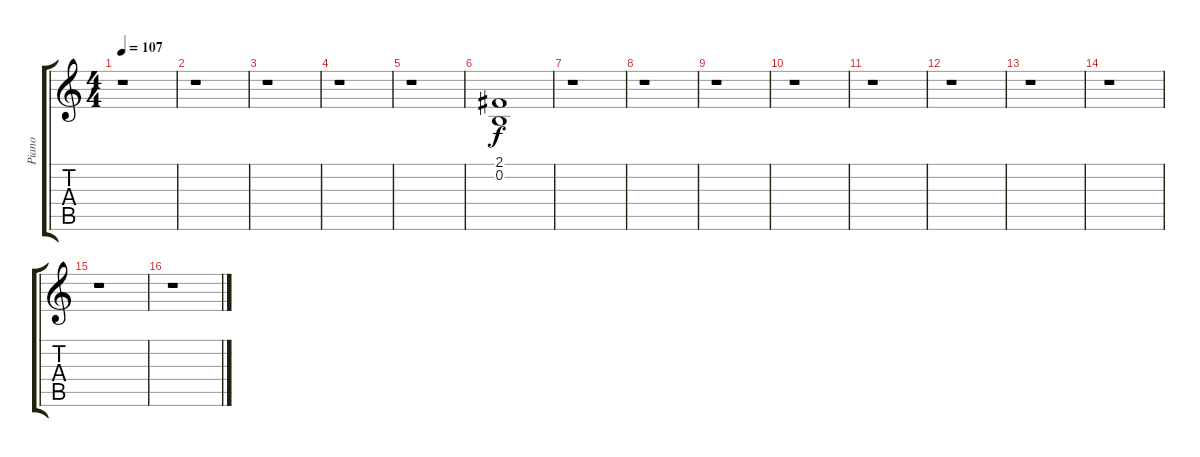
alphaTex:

\track ("Piano" "Piano") {instrument acousticgrandpiano}
\staff {score tabs}
\tuning (E4 B3 G3 D3 A2 E2) {hide}
\ts (4 4)
\tempo 107
\clef g2
\ks c
r.1{dy f} |
r.1 |
r.1 |
r.1 |
r.1 |
(2.1 0.2).1 |
r.1 |
r.1 |
r.1 |
r.1 |
r.1 |
r.1 |
r.1 |
r.1 |
r.1 |
r.1
